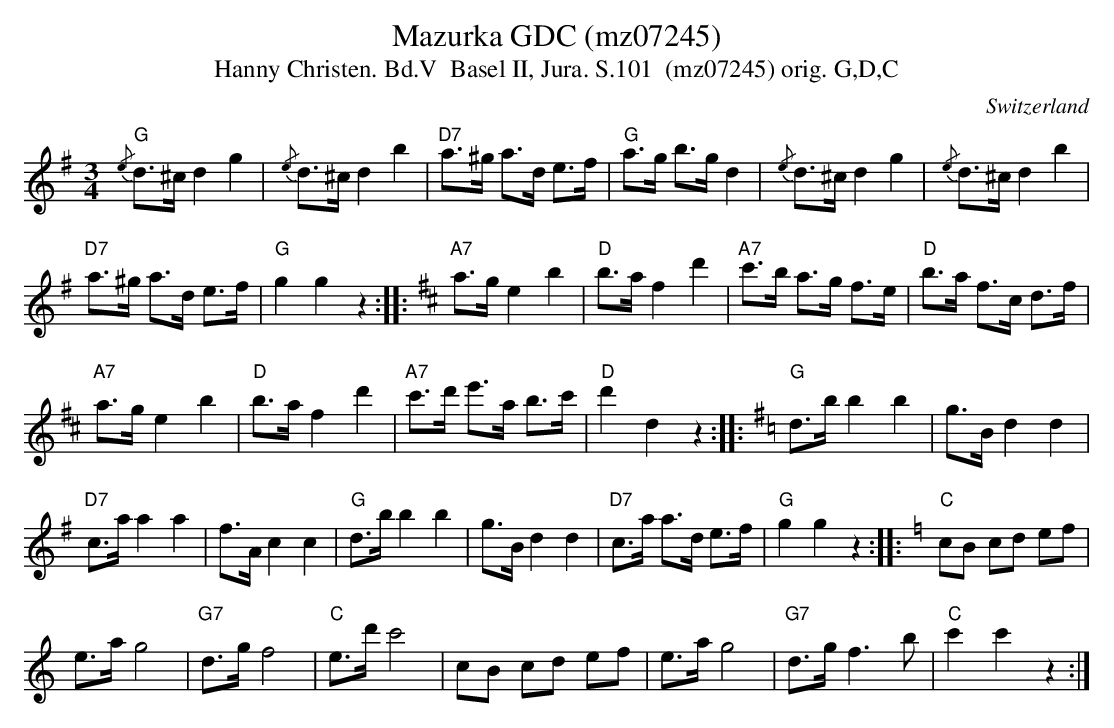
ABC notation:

X:1
T: Mazurka GDC (mz07245)
T:Hanny Christen. Bd.V  Basel II, Jura. S.101  (mz07245) orig. G,D,C
M:3/4
L:1/8
O:Switzerland
K:G major
{/e}"G"d>^c d2g2 | {/e}d>^c d2b2 | "D7"a>^g a>d e>f | "G"a>g b>gd2 | {/e}d>^c d2g2 | {/e}d>^c d2b2 |
"D7"a>^g a>d e>f | "G"g2g2z2 :: [K:D] "A7"a>ge2b2 | "D"b>af2d'2 | "A7"c'>b a>g f>e | "D"b>a f>c d>f |
"A7"a>ge2b2 | "D"b>af2d'2 | "A7"c'>d' e'>a b>c' | "D"d'2d2z2 :: [K:G] "G"d>bb2b2 | g>Bd2d2 |
"D7"c>aa2a2 | f>Ac2c2 | "G"d>bb2b2 | g>Bd2d2 | "D7"c>a a>d e>f | "G"g2g2z2 :: [K:C] "C"cB cd ef |
e>ag4 | "G7"d>gf4 | "C"e>d'c'4 | cB cd ef | e>ag4 | "G7"d>gf3b | "C"c'2c'2z2 :|
W:
